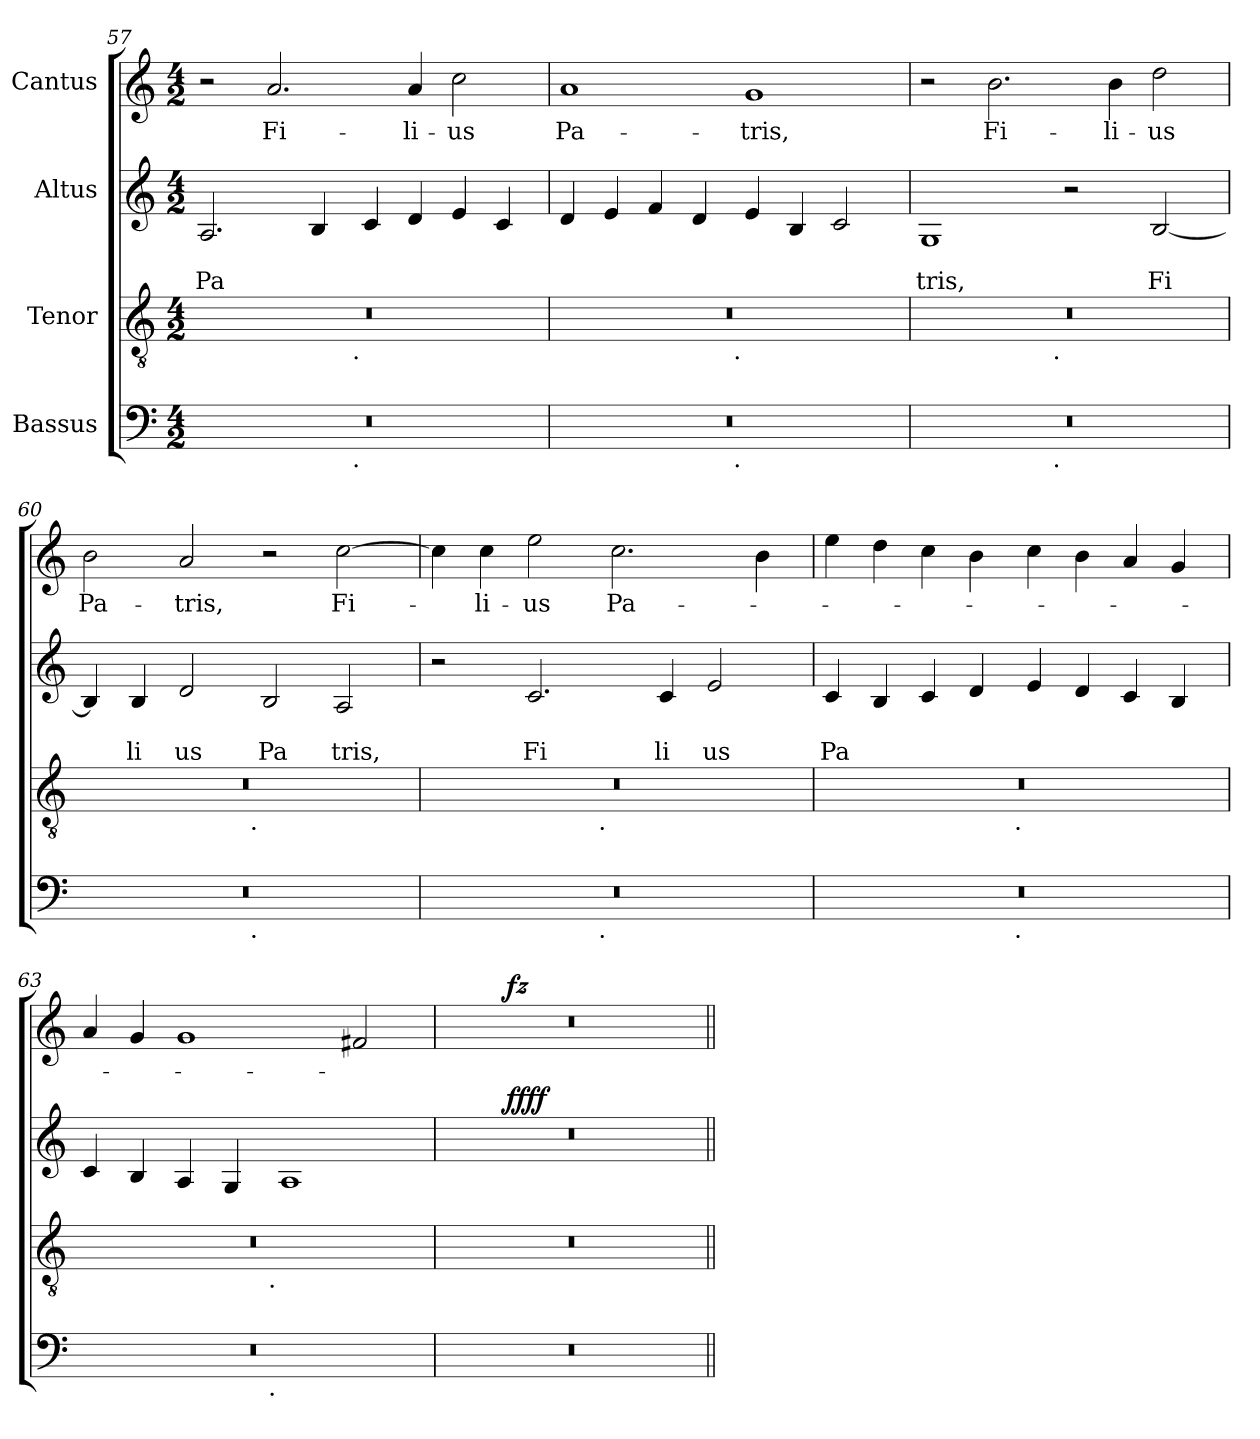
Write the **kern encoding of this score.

**kern	**kern	**kern	**text	**text	**dynam	**kern	**text	**dynam
*part4	*part3	*part2	*part2	*part2	*part2	*part1	*part1	*part1
*staff4	*staff3	*staff2	*staff2	*staff2	*staff2	*staff1	*staff1	*staff1
*I"Bassus	*I"Tenor	*I"Altus	*	*	*	*I"Cantus	*	*
!!LO:LB:g=z
*clefF4	*clefGv2	*clefG2	*	*	*	*clefG2	*	*
*k[]	*k[]	*k[]	*	*	*	*k[]	*	*
*C:	*C:	*C:	*	*	*	*C:	*	*
*M4/2	*M4/2	*M4/2	*	*	*	*M4/2	*	*
=57	=57	=57	=57	=57	=57	=57	=57	=57
!	!	!	!	!LO:LY:b	!	!	!	!
*^	*^	*	*	*	*	*	*	*
0r	2ryy	0r	2ryy	2.A/	.	Pa	.	2r	.	.
!	!	!	!	!	!	!	!	!	!LO:LY:b	!
.	4...ryy	.	4...ryy	.	.	.	.	2.a/	Fi-	.
.	.	.	.	4B/	.	.	.	.	.	.
!	!	!	!LO:TX:b:t=.	!	!	!	!	!	!	!
!	!LO:TX:b:t=.	!	!	!	!	!	!	!	!	!
.	1ryy	.	1ryy	.	.	.	.	.	.	.
.	.	.	.	4c/	.	.	.	.	.	.
!	!	!	!	!	!	!	!	!	!LO:LY:b	!
.	.	.	.	4d/	.	.	.	4a/	-li-	.
!	!	!	!	!	!	!	!	!	!LO:LY:b	!
.	.	.	.	4e/	.	.	.	2cc\	-us	.
.	.	.	.	4c/	.	.	.	.	.	.
.	32ryy	.	32ryy	.	.	.	.	.	.	.
=58	=58	=58	=58	=58	=58	=58	=58	=58	=58	=58
!	!	!	!	!	!	!	!	!	!LO:LY:b	!
0r	2ryy	0r	2ryy	4d/	.	.	.	1a	Pa-	.
.	.	.	.	4e/	.	.	.	.	.	.
.	4...ryy	.	4...ryy	4f/	.	.	.	.	.	.
.	.	.	.	4d/	.	.	.	.	.	.
!	!	!	!LO:TX:b:t=.	!	!	!	!	!	!	!
!	!LO:TX:b:t=.	!	!	!	!	!	!	!	!	!
.	1ryy	.	1ryy	.	.	.	.	.	.	.
!	!	!	!	!	!	!	!	!	!LO:LY:b	!
.	.	.	.	4e/	.	.	.	1g	-tris,	.
.	.	.	.	4B/	.	.	.	.	.	.
.	.	.	.	2c/	.	.	.	.	.	.
.	32ryy	.	32ryy	.	.	.	.	.	.	.
=59	=59	=59	=59	=59	=59	=59	=59	=59	=59	=59
!	!	!	!	!	!	!LO:LY:b	!	!	!	!
0r	2ryy	0r	2ryy	1G	.	tris,	.	2r	.	.
!	!	!	!	!	!	!	!	!	!LO:LY:b	!
.	4...ryy	.	4...ryy	.	.	.	.	2.b\	Fi-	.
!	!	!	!LO:TX:b:t=.	!	!	!	!	!	!	!
!	!LO:TX:b:t=.	!	!	!	!	!	!	!	!	!
.	1ryy	.	1ryy	.	.	.	.	.	.	.
.	.	.	.	2r	.	.	.	.	.	.
!	!	!	!	!	!	!	!	!	!LO:LY:b	!
.	.	.	.	.	.	.	.	4b\	-li-	.
!	!	!	!	!	!	!LO:LY:b	!	!	!LO:LY:b	!
.	.	.	.	[<2B/	.	Fi	.	2dd\	-us	.
.	32ryy	.	32ryy	.	.	.	.	.	.	.
=60	=60	=60	=60	=60	=60	=60	=60	=60	=60	=60
!	!	!	!	!	!	!	!	!	!LO:LY:b	!
0r	2ryy	0r	2ryy	4B/]	.	.	.	2b\	Pa-	.
!	!	!	!	!	!	!LO:LY:b	!	!	!	!
.	.	.	.	4B/	.	li	.	.	.	.
!	!	!	!	!	!	!LO:LY:b	!	!	!LO:LY:b	!
.	4...ryy	.	4...ryy	2d/	.	us	.	2a/	-tris,	.
!	!	!	!LO:TX:b:t=.	!	!	!	!	!	!	!
!	!LO:TX:b:t=.	!	!	!	!	!	!	!	!	!
.	1ryy	.	1ryy	.	.	.	.	.	.	.
!	!	!	!	!	!	!LO:LY:b	!	!	!	!
.	.	.	.	2B/	.	Pa	.	2r	.	.
!	!	!	!	!	!	!LO:LY:b	!	!	!LO:LY:b	!
.	.	.	.	2A/	.	tris,	.	[>2cc\	Fi-	.
.	32ryy	.	32ryy	.	.	.	.	.	.	.
=61	=61	=61	=61	=61	=61	=61	=61	=61	=61	=61
0r	2ryy	0r	2ryy	2r	.	.	.	4cc\]	.	.
!	!	!	!	!	!	!	!	!	!LO:LY:b	!
.	.	.	.	.	.	.	.	4cc\	-li-	.
!	!	!	!	!	!	!LO:LY:b	!	!	!LO:LY:b	!
.	4...ryy	.	4...ryy	2.c/	.	Fi	.	2ee\	-us	.
!	!	!	!LO:TX:b:t=.	!	!	!	!	!	!	!
!	!LO:TX:b:t=.	!	!	!	!	!	!	!	!	!
.	1ryy	.	1ryy	.	.	.	.	.	.	.
!	!	!	!	!	!	!	!	!	!LO:LY:b	!
.	.	.	.	.	.	.	.	2.cc\	Pa-	.
!	!	!	!	!	!	!LO:LY:b	!	!	!	!
.	.	.	.	4c/	.	li	.	.	.	.
!	!	!	!	!	!	!LO:LY:b	!	!	!	!
.	.	.	.	2e/	.	us	.	.	.	.
.	.	.	.	.	.	.	.	4b\	.	.
.	32ryy	.	32ryy	.	.	.	.	.	.	.
=62	=62	=62	=62	=62	=62	=62	=62	=62	=62	=62
!	!	!	!	!	!	!LO:LY:b	!	!	!	!
0r	2ryy	0r	2ryy	4c/	.	Pa	.	4ee\	.	.
.	.	.	.	4B/	.	.	.	4dd\	.	.
.	4...ryy	.	4...ryy	4c/	.	.	.	4cc\	.	.
.	.	.	.	4d/	.	.	.	4b\	.	.
!	!	!	!LO:TX:b:t=.	!	!	!	!	!	!	!
!	!LO:TX:b:t=.	!	!	!	!	!	!	!	!	!
.	1ryy	.	1ryy	.	.	.	.	.	.	.
.	.	.	.	4e/	.	.	.	4cc\	.	.
.	.	.	.	4d/	.	.	.	4b\	.	.
.	.	.	.	4c/	.	.	.	4a/	.	.
.	.	.	.	4B/	.	.	.	4g/	.	.
.	32ryy	.	32ryy	.	.	.	.	.	.	.
!!LO:PB:g=z
=63	=63	=63	=63	=63	=63	=63	=63	=63	=63	=63
0r	2ryy	0r	2ryy	4c/	.	.	.	4a/	.	.
.	.	.	.	4B/	.	.	.	4g/	.	.
.	4...ryy	.	4...ryy	4A/	.	.	.	1g	.	.
.	.	.	.	4G/	.	.	.	.	.	.
!	!	!	!LO:TX:b:t=.	!	!	!	!	!	!	!
!	!LO:TX:b:t=.	!	!	!	!	!	!	!	!	!
.	1ryy	.	1ryy	.	.	.	.	.	.	.
.	.	.	.	1A	.	.	.	.	.	.
.	.	.	.	.	.	.	.	2f#/	.	.
.	32ryy	.	32ryy	.	.	.	.	.	.	.
*v	*v	*	*	*	*	*	*	*	*	*
*	*v	*v	*	*	*	*	*	*	*
=64	=64	=64	=64	=64	=64	=64	=64	=64
*	*	*^	*	*	*	*^	*	*
0r	0r	0r	4..ryy	.	.	.	0r	4..ryy	.	.
!	!	!	!	!	!	!LO:DY:b	!	!	!	!LO:DY:b
.	.	.	1ryy	.	.	ffff	.	1ryy	.	fz
.	.	.	2ryy	.	.	.	.	2ryy	.	.
.	.	.	16ryy	.	.	.	.	16ryy	.	.
*	*	*v	*v	*	*	*	*	*	*	*
*	*	*	*	*	*	*v	*v	*	*
=||	=||	=||	=||	=||	=||	=||	=||	=||
*-	*-	*-	*-	*-	*-	*-	*-	*-
